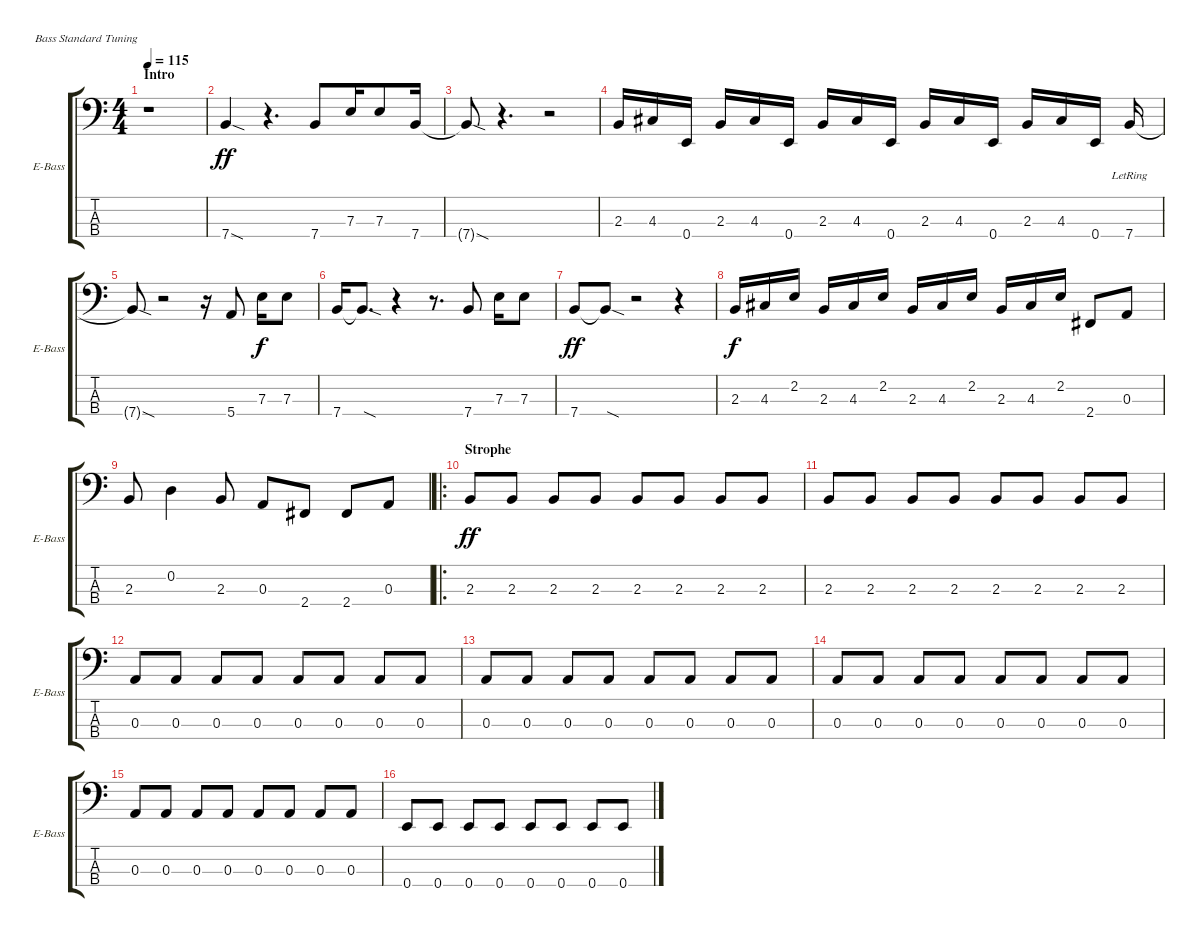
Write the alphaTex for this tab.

\defaultSystemsLayout 4
\bracketExtendMode groupsimilarinstruments
\singleTrackTrackNamePolicy allsystems
\multiTrackTrackNamePolicy allsystems
\firstSystemTrackNameOrientation horizontal
\otherSystemsTrackNameOrientation horizontal
\track ("Electric Bass" "E-Bass") {instrument electricbassfinger}
\staff {score tabs}
\tuning (G2 D2 A1 E1)
\ts (4 4)
\section ("" "Intro")
\tempo 115
\clef f4
\ks c
r.1{dy ff instrument electricbassfinger} |
7.4{sod}.4 r.4{d} 7.4.8{beam merge} 7.3.16{beam merge} 7.3.8 7.4.16 |
7.4{sod t}.8 r.4{d} r.2 |
2.3.16{beam merge} 4.3.16{beam merge} 0.4.16{beam split} 2.3.16{beam merge} 4.3.16{beam merge} 0.4.16{beam split} 2.3.16{beam merge} 4.3.16{beam merge} 0.4.16{beam split} 2.3.16{beam merge} 4.3.16{beam merge} 0.4.16{beam split} 2.3.16{beam merge} 4.3.16{beam merge} 0.4.16{beam split} 7.4{lr}.16 |
7.4{sod t}.8 r.2 r.16 5.4.8 7.3.16{dy f beam merge} 7.3.8 |
7.4.16 7.4{sod t}.8{d} r.4 r.8{d} 7.4.8 7.3.16 7.3.8 |
7.4.8{dy ff} 7.4{sod t}.8 r.2 r.4 |
2.3.16{dy f beam merge} 4.3.16{beam merge} 2.2.16{beam split} 2.3.16{beam merge} 4.3.16{beam merge} 2.2.16{beam split} 2.3.16{beam merge} 4.3.16{beam merge} 2.2.16{beam split} 2.3.16{beam merge} 4.3.16{beam merge} 2.2.16 2.4.8 0.3.8 |
2.3.8 0.2.4 2.3.8 0.3.8 2.4.8 2.4.8 0.3.8 |
\ro
\section ("" "Strophe")
2.3.8{dy ff} 2.3.8 2.3.8 2.3.8 2.3.8 2.3.8 2.3.8 2.3.8 |
2.3.8 2.3.8 2.3.8 2.3.8 2.3.8 2.3.8 2.3.8 2.3.8 |
0.3.8 0.3.8 0.3.8 0.3.8 0.3.8 0.3.8 0.3.8 0.3.8 |
0.3.8 0.3.8 0.3.8 0.3.8 0.3.8 0.3.8 0.3.8 0.3.8 |
0.3.8 0.3.8 0.3.8 0.3.8 0.3.8 0.3.8 0.3.8 0.3.8 |
0.3.8 0.3.8 0.3.8 0.3.8 0.3.8 0.3.8 0.3.8 0.3.8 |
0.4.8 0.4.8 0.4.8 0.4.8 0.4.8 0.4.8 0.4.8 0.4.8
